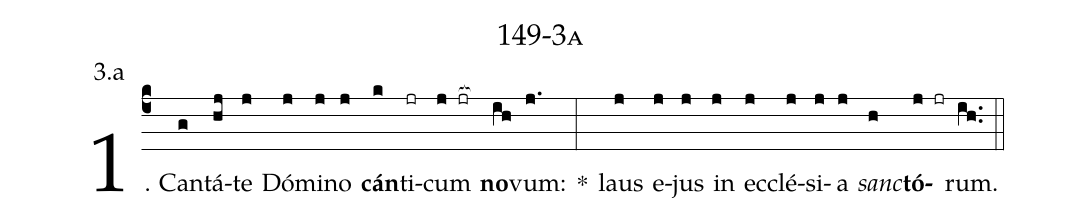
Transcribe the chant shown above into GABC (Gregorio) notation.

name: 149-3a;
annotation: 3.a;
%%
(c4)1. Can(g)tá(hj)te(j) Dó(j)mi(j)no(j) <b>cán</b>(k)ti(jr)cum(j jr[ocb:1{]) <b>no</b>(ih[ocb:0}])vum:(j.) *(:) laus(j) e(j)jus(j) in(j) ec(j)clé(j)si(j)a(j) <i>sanc</i>(h)<b>tó</b>(j jr)rum.(ih..) (::)
